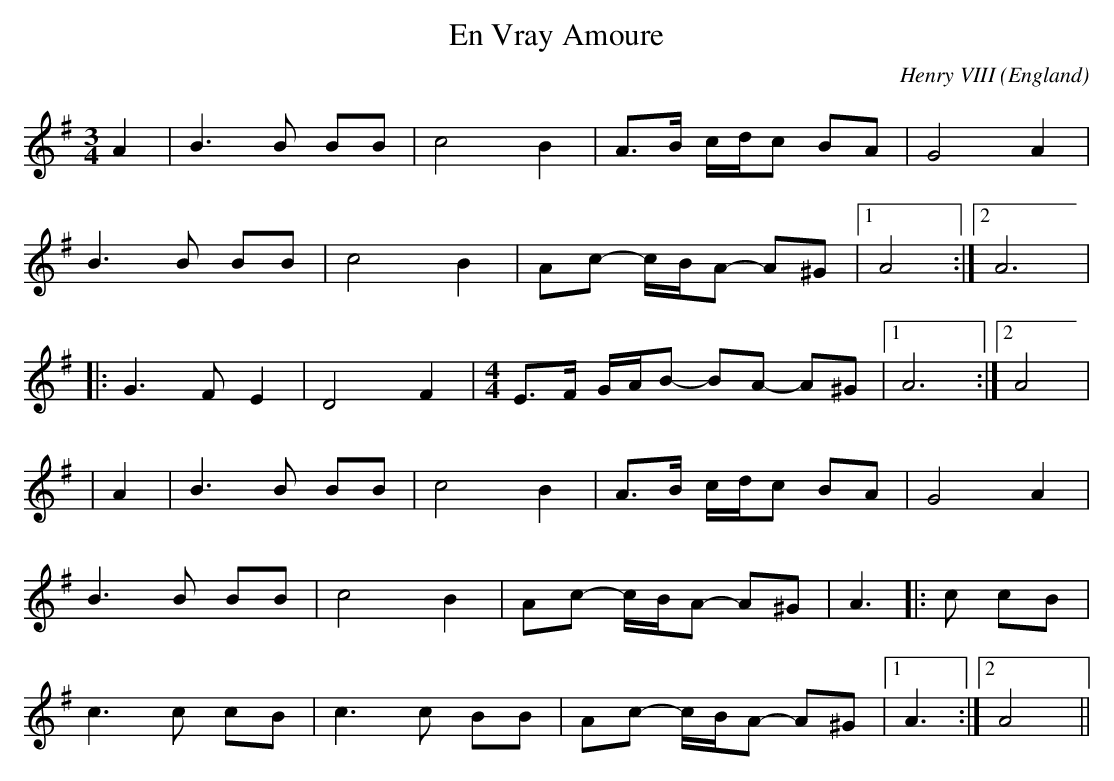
X:1
T:En Vray Amoure
C:Henry VIII
L:1/8
M:3/4
O:England
K:G
A2|B3B BB|c4B2|A3/2B/2 c/2d/2c BA|G4A2|
B3B BB|c4B2|Ac- c/2B/2A- A^G|1A4:|2A6|
|:G3F E2|D4F2|[M:4/4]E3/2F/2 G/2A/2B- BA- A^G|1A6:|2A4|
|A2|B3B BB|c4B2|A3/2B/2 c/2d/2c BA|G4A2|
B3B BB|c4B2|Ac- c/2B/2A- A^G|A3|:c cB|
c3c cB|c3c BB|Ac- c/2B/2A- A^G|1A3:|2A4||
